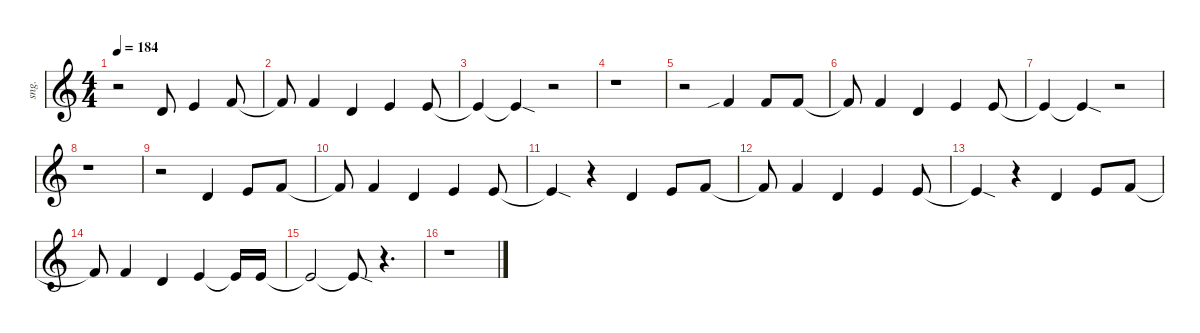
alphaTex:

\defaultSystemsLayout 4
\hideDynamics
\bracketExtendMode nobrackets
\otherSystemsTrackNameOrientation horizontal
\track ("Vocals" "sng.") {defaultSystemsLayout 4 multiBarRest instrument voiceoohs}
\staff {score}
\tuning (E4 B3 G3 D3 A2 E2)
\ts (4 4)
\tempo 184
\clef g2
\ks c
r.2{dy mf beam Down} 0.4.8{ot 8vb beam Up} 2.4.4{ot 8vb beam Up} 3.4.8{ot 8vb beam Up} |
3.4{t}.8{ot 8vb beam Up} 3.4.4{ot 8vb beam Up} 0.4.4{ot 8vb beam Up} 2.4.4{ot 8vb beam Up} 2.4.8{ot 8vb beam Up} |
2.4{t}.4{ot 8vb beam Up} 2.4{sod t}.4{ot 8vb beam Up} r.2{beam Up} |
r.1{beam Down} |
r.2{beam Down} 3.4{sib}.4{ot 8vb beam Up} 3.4.8{ot 8vb beam Up} 3.4.8{ot 8vb beam Up} |
3.4{t}.8{ot 8vb beam Up} 3.4.4{ot 8vb beam Up} 0.4.4{ot 8vb beam Up} 2.4.4{ot 8vb beam Up} 2.4.8{ot 8vb beam Up} |
2.4{t}.4{ot 8vb beam Up} 2.4{sod t}.4{ot 8vb beam Up} r.2{beam Up} |
r.1{beam Down} |
r.2{beam Down} 0.4.4{ot 8vb beam Up} 2.4.8{ot 8vb beam Up} 3.4.8{ot 8vb beam Up} |
3.4{t}.8{ot 8vb beam Up} 3.4.4{ot 8vb beam Up} 0.4.4{ot 8vb beam Up} 2.4.4{ot 8vb beam Up} 2.4.8{ot 8vb beam Up} |
2.4{sod t}.4{ot 8vb beam Up} r.4{beam Up} 0.4.4{ot 8vb beam Up} 2.4.8{ot 8vb beam Up} 3.4.8{ot 8vb beam Up} |
3.4{t}.8{ot 8vb beam Up} 3.4.4{ot 8vb beam Up} 0.4.4{ot 8vb beam Up} 2.4.4{ot 8vb beam Up} 2.4.8{ot 8vb beam Up} |
2.4{sod t}.4{ot 8vb beam Up} r.4{beam Up} 0.4.4{ot 8vb beam Up} 2.4.8{ot 8vb beam Up} 3.4.8{ot 8vb beam Up} |
3.4{t}.8{ot 8vb beam Up} 3.4.4{ot 8vb beam Up} 0.4.4{ot 8vb beam Up} 2.4.4{ot 8vb beam Up} 2.4{t}.16{ot 8vb beam Up} 2.4.16{ot 8vb beam Up} |
2.4{t}.2{ot 8vb beam Up} 2.4{sod t}.8{ot 8vb beam Up} r.4{d beam Up} |
r.1{beam Down}
